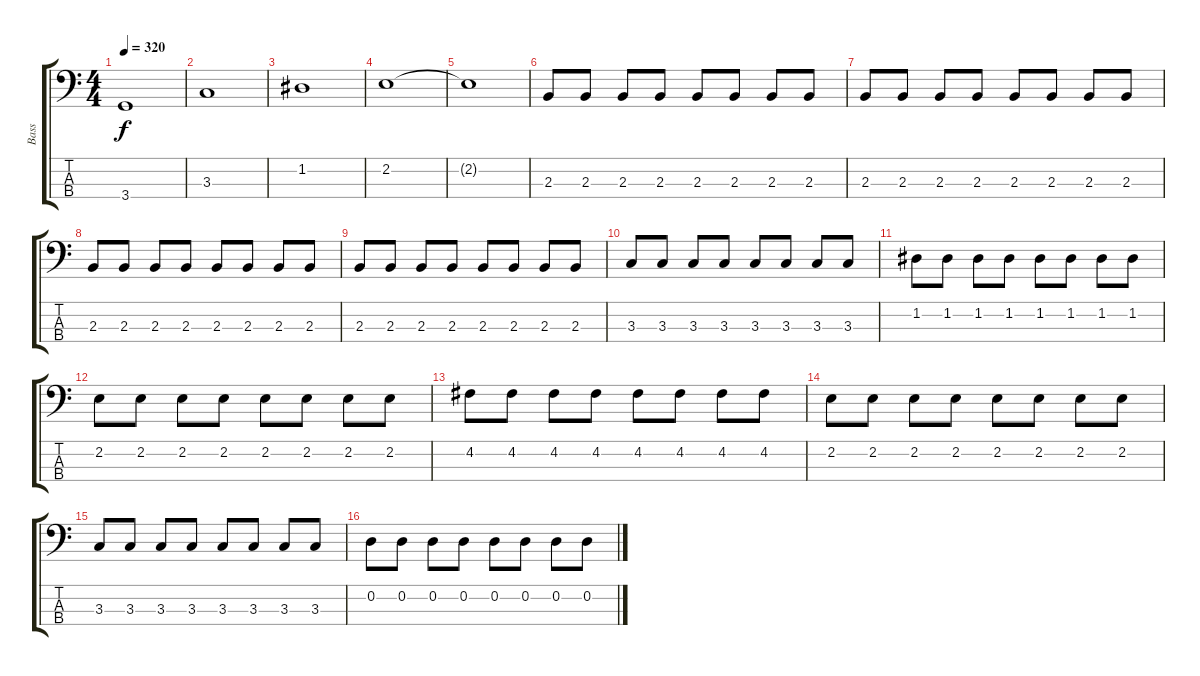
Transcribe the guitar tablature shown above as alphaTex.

\track ("Bass" "Bass") {instrument electricbassfinger}
\staff {score tabs}
\tuning (G2 D2 A1 E1) {hide}
\ts (4 4)
\tempo 320
\clef f4
\ks c
3.4.1{dy f} |
3.3.1 |
1.2.1 |
2.2.1 |
2.2{t}.1 |
2.3.8 2.3.8 2.3.8 2.3.8 2.3.8 2.3.8 2.3.8 2.3.8 |
2.3.8 2.3.8 2.3.8 2.3.8 2.3.8 2.3.8 2.3.8 2.3.8 |
2.3.8 2.3.8 2.3.8 2.3.8 2.3.8 2.3.8 2.3.8 2.3.8 |
2.3.8 2.3.8 2.3.8 2.3.8 2.3.8 2.3.8 2.3.8 2.3.8 |
3.3.8 3.3.8 3.3.8 3.3.8 3.3.8 3.3.8 3.3.8 3.3.8 |
1.2.8 1.2.8 1.2.8 1.2.8 1.2.8 1.2.8 1.2.8 1.2.8 |
2.2.8 2.2.8 2.2.8 2.2.8 2.2.8 2.2.8 2.2.8 2.2.8 |
4.2.8 4.2.8 4.2.8 4.2.8 4.2.8 4.2.8 4.2.8 4.2.8 |
2.2.8 2.2.8 2.2.8 2.2.8 2.2.8 2.2.8 2.2.8 2.2.8 |
3.3.8 3.3.8 3.3.8 3.3.8 3.3.8 3.3.8 3.3.8 3.3.8 |
0.2.8 0.2.8 0.2.8 0.2.8 0.2.8 0.2.8 0.2.8 0.2.8
